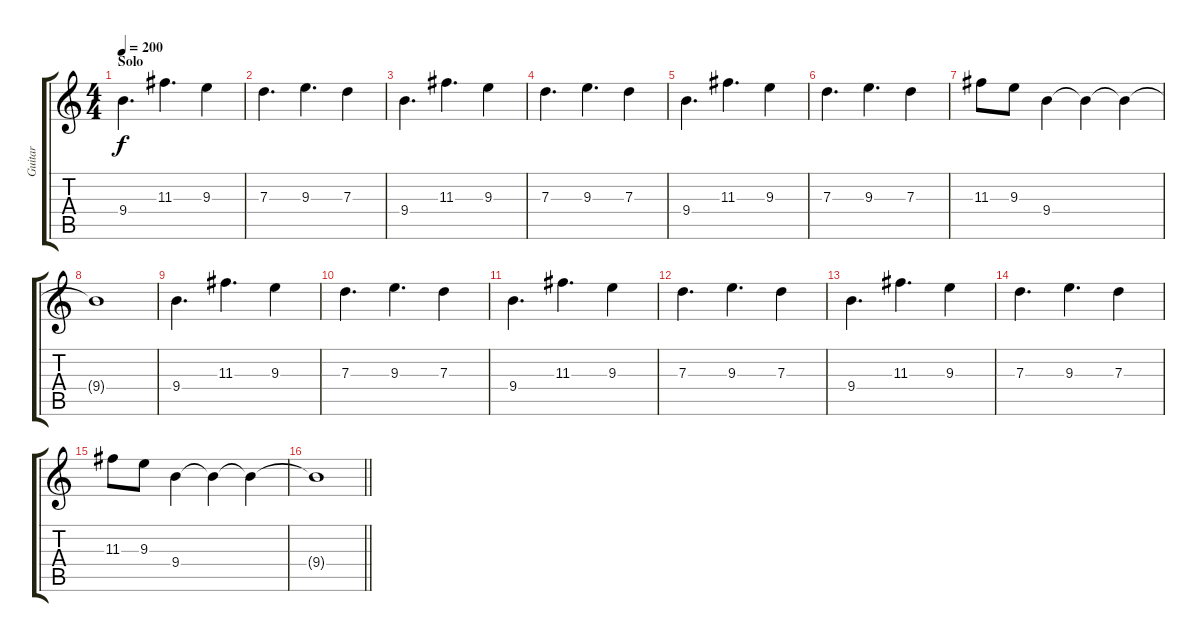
\track ("Guitar" "Guitar") {instrument distortionguitar}
\staff {score tabs}
\tuning (E4 B3 G3 D3 A2 E2) {hide}
\ts (4 4)
\section ("" "Solo")
\tempo 200
\clef g2
\ks c
9.4.4{d dy f} 11.3.4{d} 9.3.4 |
7.3.4{d} 9.3.4{d} 7.3.4 |
9.4.4{d} 11.3.4{d} 9.3.4 |
7.3.4{d} 9.3.4{d} 7.3.4 |
9.4.4{d} 11.3.4{d} 9.3.4 |
7.3.4{d} 9.3.4{d} 7.3.4 |
11.3.8 9.3.8 9.4.4 9.4{t}.4 9.4{t}.4 |
9.4{t}.1 |
9.4.4{d} 11.3.4{d} 9.3.4 |
7.3.4{d} 9.3.4{d} 7.3.4 |
9.4.4{d} 11.3.4{d} 9.3.4 |
7.3.4{d} 9.3.4{d} 7.3.4 |
9.4.4{d} 11.3.4{d} 9.3.4 |
7.3.4{d} 9.3.4{d} 7.3.4 |
11.3.8 9.3.8 9.4.4 9.4{t}.4 9.4{t}.4 |
\barLineRight lightlight
9.4{t}.1
